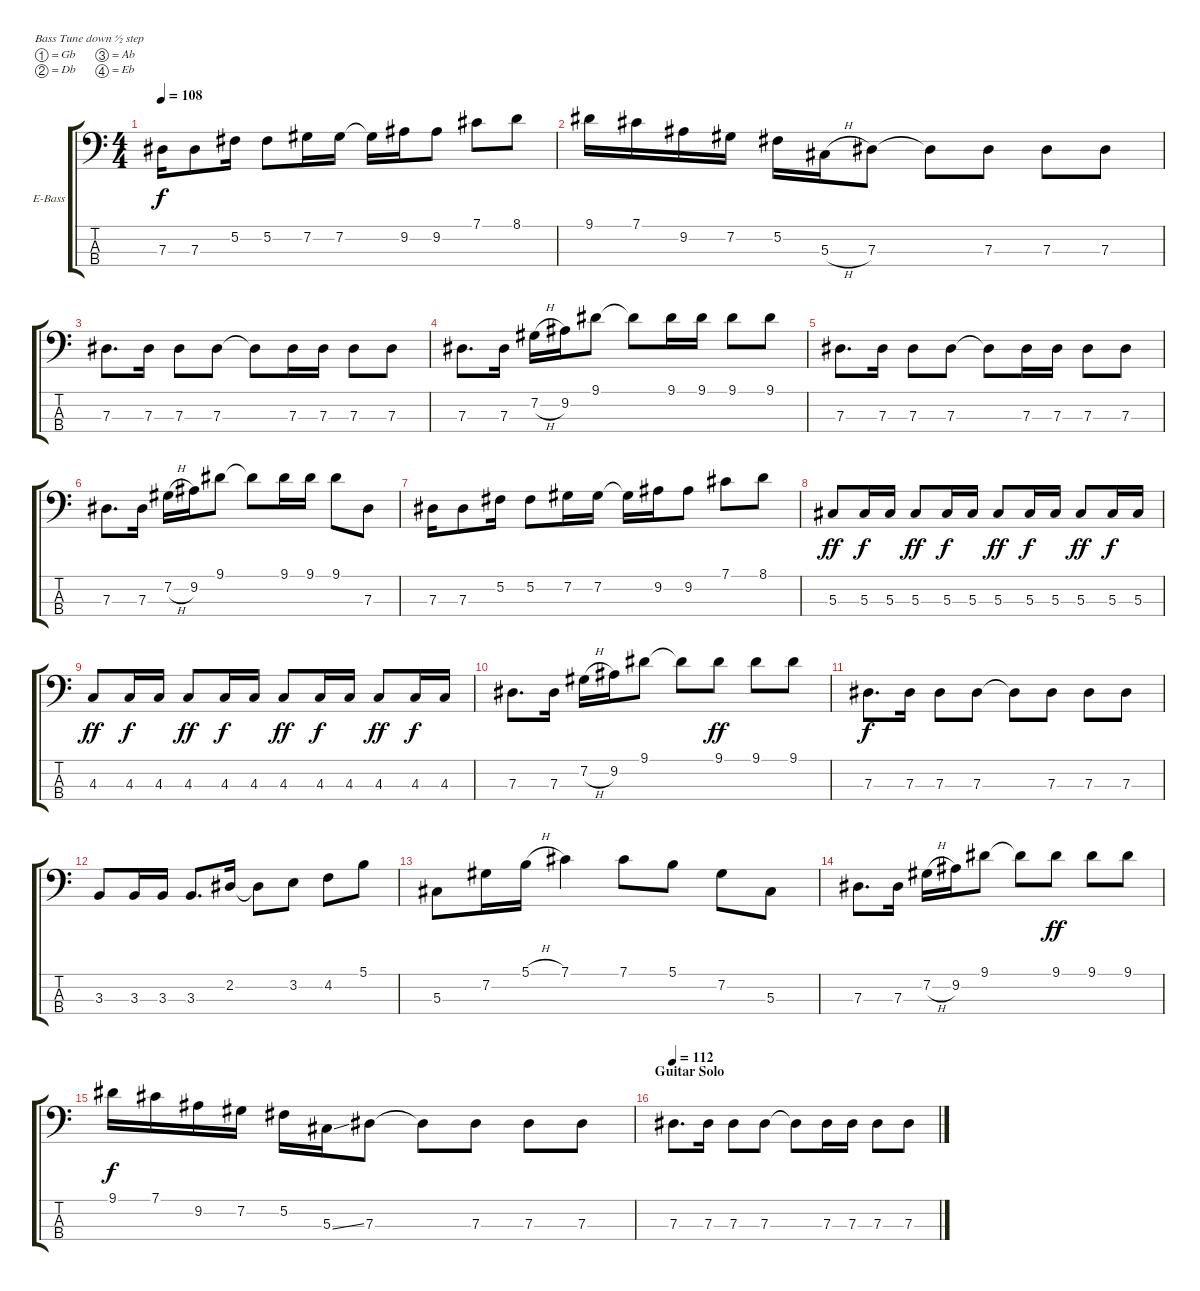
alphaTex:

\bracketExtendMode groupsimilarinstruments
\firstSystemTrackNameOrientation horizontal
\otherSystemsTrackNameOrientation horizontal
\track ("Bass" "E-Bass") {instrument electricbassfinger}
\staff {score tabs}
\tuning (Gb2 Db2 Ab1 Eb1)
\ts (4 4)
\tempo 108
\clef f4
\ks c
7.3.16{dy f} 7.3.8 5.2.16 5.2.8 7.2.16 7.2.16 7.2{t}.16 9.2.16 9.2.8 7.1.8 8.1.8 |
9.1.16 7.1.16 9.2.16 7.2.16 5.2.16 5.3{h}.16 7.3.8 7.3{t}.8 7.3.8 7.3.8 7.3.8 |
7.3.8{d} 7.3.16 7.3.8 7.3.8 7.3{t}.8 7.3.16 7.3.16 7.3.8 7.3.8 |
7.3.8{d} 7.3.16 7.2{h}.16 9.2.16 9.1.8 9.1{t}.8 9.1.16 9.1.16 9.1.8 9.1.8 |
7.3.8{d} 7.3.16 7.3.8 7.3.8 7.3{t}.8 7.3.16 7.3.16 7.3.8 7.3.8 |
7.3.8{d} 7.3.16 7.2{h}.16 9.2.16 9.1.8 9.1{t}.8 9.1.16 9.1.16 9.1.8 7.3.8 |
7.3.16 7.3.8 5.2.16 5.2.8 7.2.16 7.2.16 7.2{t}.16 9.2.16 9.2.8 7.1.8 8.1.8 |
5.3.8{dy ff} 5.3.16{dy f} 5.3.16 5.3.8{dy ff} 5.3.16{dy f} 5.3.16 5.3.8{dy ff} 5.3.16{dy f} 5.3.16 5.3.8{dy ff} 5.3.16{dy f} 5.3.16 |
4.3.8{dy ff} 4.3.16{dy f} 4.3.16 4.3.8{dy ff} 4.3.16{dy f} 4.3.16 4.3.8{dy ff} 4.3.16{dy f} 4.3.16 4.3.8{dy ff} 4.3.16{dy f} 4.3.16 |
7.3.8{d} 7.3.16 7.2{h}.16 9.2.16 9.1.8 9.1{t}.8 9.1.8{dy ff} 9.1.8 9.1.8 |
7.3.8{d dy f} 7.3.16 7.3.8 7.3.8 7.3{t}.8 7.3.8 7.3.8 7.3.8 |
3.3.8 3.3.16 3.3.16 3.3.8{d} 2.2.16 2.2{t}.8 3.2.8 4.2.8 5.1.8 |
5.3.8 7.2.16 5.1{h}.16 7.1.4 7.1.8 5.1.8 7.2.8 5.3.8 |
7.3.8{d} 7.3.16 7.2{h}.16 9.2.16 9.1.8 9.1{t}.8 9.1.8{dy ff} 9.1.8 9.1.8 |
9.1.16{dy f} 7.1.16 9.2.16 7.2.16 5.2.16 5.3{ss}.16 7.3.8 7.3{t}.8 7.3.8 7.3.8 7.3.8 |
\section ("" "Guitar Solo")
\tempo 112
7.3.8{d} 7.3.16 7.3.8 7.3.8 7.3{t}.8 7.3.16 7.3.16 7.3.8 7.3.8
